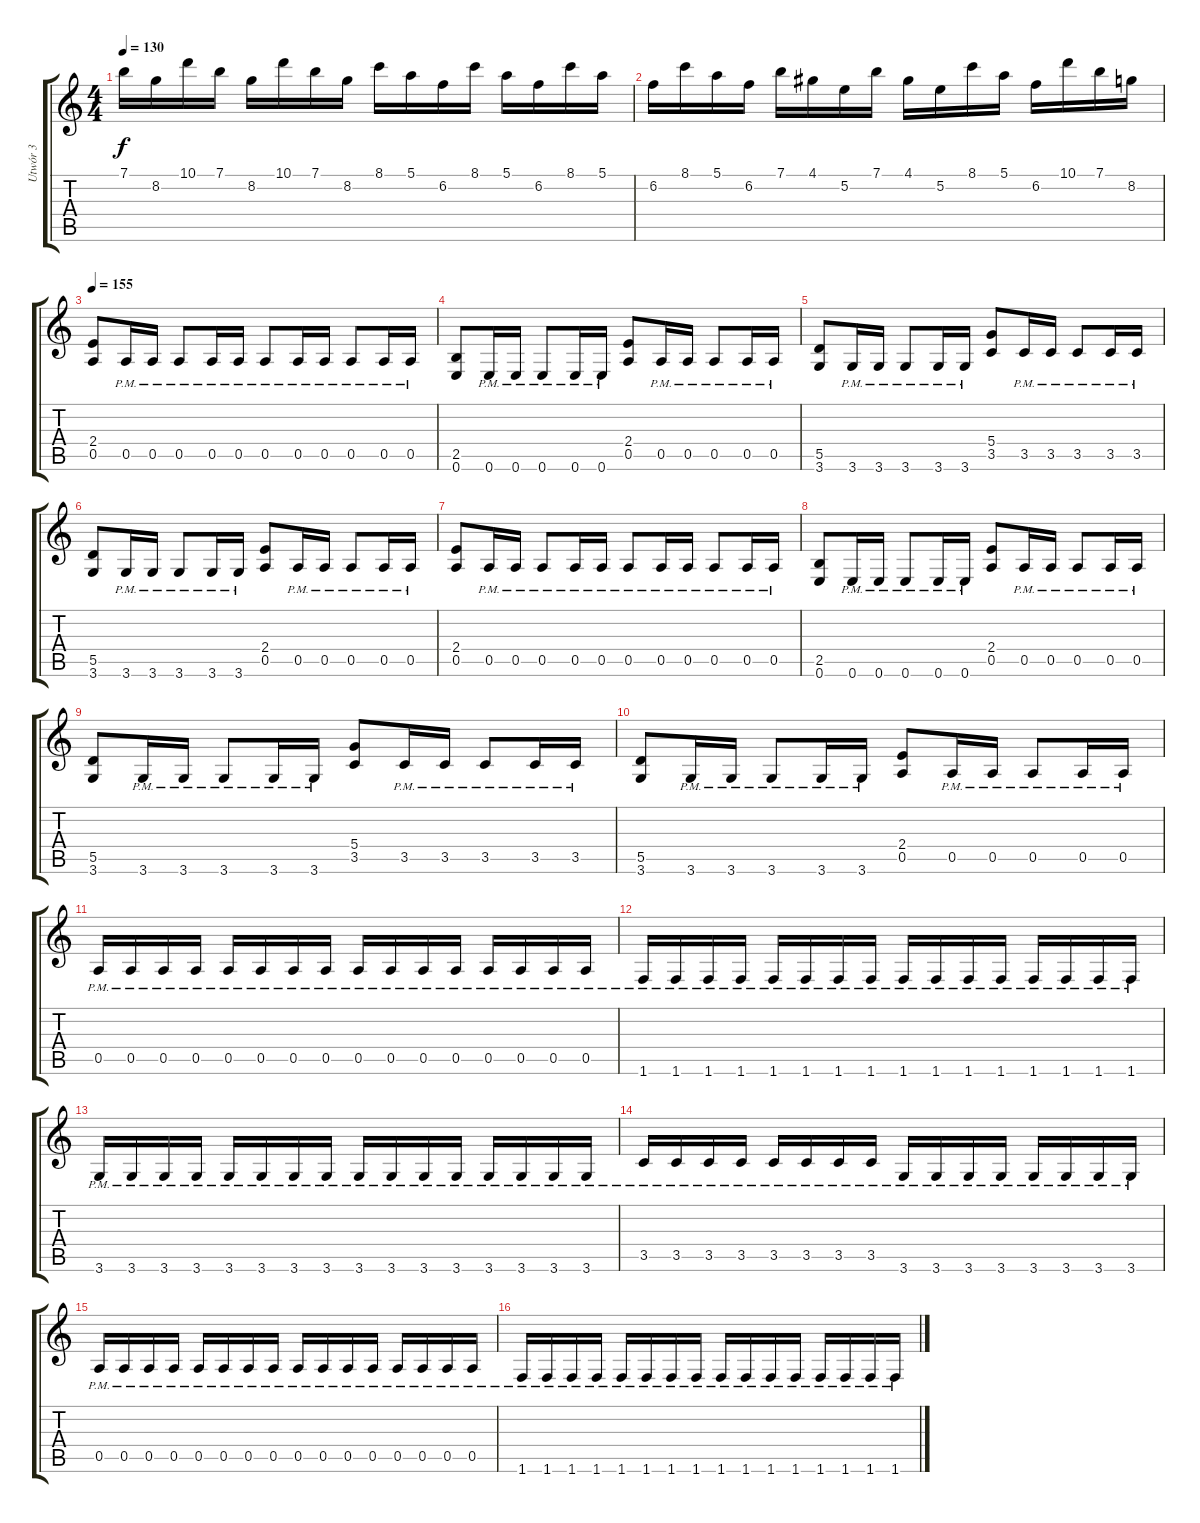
\track ("Utwór 3" "Utwór 3") {instrument distortionguitar}
\staff {score tabs}
\tuning (E4 B3 G3 D3 A2 E2) {hide}
\ts (4 4)
\tempo 130
\clef g2
\ks c
7.1.16{dy f} 8.2.16 10.1.16 7.1.16 8.2.16 10.1.16 7.1.16 8.2.16 8.1.16 5.1.16 6.2.16 8.1.16 5.1.16 6.2.16 8.1.16 5.1.16 |
6.2.16 8.1.16 5.1.16 6.2.16 7.1.16 4.1.16 5.2.16 7.1.16 4.1.16 5.2.16 8.1.16 5.1.16 6.2.16 10.1.16 7.1.16 8.2.16 |
\tempo 155
(2.4 0.5).8 0.5{pm}.16 0.5{pm}.16 0.5{pm}.8 0.5{pm}.16 0.5{pm}.16 0.5{pm}.8 0.5{pm}.16 0.5{pm}.16 0.5{pm}.8 0.5{pm}.16 0.5{pm}.16 |
(2.5 0.6).8 0.6{pm}.16 0.6{pm}.16 0.6{pm}.8 0.6{pm}.16 0.6{pm}.16 (2.4 0.5).8 0.5{pm}.16 0.5{pm}.16 0.5{pm}.8 0.5{pm}.16 0.5{pm}.16 |
(5.5 3.6).8 3.6{pm}.16 3.6{pm}.16 3.6{pm}.8 3.6{pm}.16 3.6{pm}.16 (5.4 3.5).8 3.5{pm}.16 3.5{pm}.16 3.5{pm}.8 3.5{pm}.16 3.5{pm}.16 |
(5.5 3.6).8 3.6{pm}.16 3.6{pm}.16 3.6{pm}.8 3.6{pm}.16 3.6{pm}.16 (2.4 0.5).8 0.5{pm}.16 0.5{pm}.16 0.5{pm}.8 0.5{pm}.16 0.5{pm}.16 |
(2.4 0.5).8 0.5{pm}.16 0.5{pm}.16 0.5{pm}.8 0.5{pm}.16 0.5{pm}.16 0.5{pm}.8 0.5{pm}.16 0.5{pm}.16 0.5{pm}.8 0.5{pm}.16 0.5{pm}.16 |
(2.5 0.6).8 0.6{pm}.16 0.6{pm}.16 0.6{pm}.8 0.6{pm}.16 0.6{pm}.16 (2.4 0.5).8 0.5{pm}.16 0.5{pm}.16 0.5{pm}.8 0.5{pm}.16 0.5{pm}.16 |
(5.5 3.6).8 3.6{pm}.16 3.6{pm}.16 3.6{pm}.8 3.6{pm}.16 3.6{pm}.16 (5.4 3.5).8 3.5{pm}.16 3.5{pm}.16 3.5{pm}.8 3.5{pm}.16 3.5{pm}.16 |
(5.5 3.6).8 3.6{pm}.16 3.6{pm}.16 3.6{pm}.8 3.6{pm}.16 3.6{pm}.16 (2.4 0.5).8 0.5{pm}.16 0.5{pm}.16 0.5{pm}.8 0.5{pm}.16 0.5{pm}.16 |
0.5{pm}.16 0.5{pm}.16 0.5{pm}.16 0.5{pm}.16 0.5{pm}.16 0.5{pm}.16 0.5{pm}.16 0.5{pm}.16 0.5{pm}.16 0.5{pm}.16 0.5{pm}.16 0.5{pm}.16 0.5{pm}.16 0.5{pm}.16 0.5{pm}.16 0.5{pm}.16 |
1.6{pm}.16 1.6{pm}.16 1.6{pm}.16 1.6{pm}.16 1.6{pm}.16 1.6{pm}.16 1.6{pm}.16 1.6{pm}.16 1.6{pm}.16 1.6{pm}.16 1.6{pm}.16 1.6{pm}.16 1.6{pm}.16 1.6{pm}.16 1.6{pm}.16 1.6{pm}.16 |
3.6{pm}.16 3.6{pm}.16 3.6{pm}.16 3.6{pm}.16 3.6{pm}.16 3.6{pm}.16 3.6{pm}.16 3.6{pm}.16 3.6{pm}.16 3.6{pm}.16 3.6{pm}.16 3.6{pm}.16 3.6{pm}.16 3.6{pm}.16 3.6{pm}.16 3.6{pm}.16 |
3.5{pm}.16 3.5{pm}.16 3.5{pm}.16 3.5{pm}.16 3.5{pm}.16 3.5{pm}.16 3.5{pm}.16 3.5{pm}.16 3.6{pm}.16 3.6{pm}.16 3.6{pm}.16 3.6{pm}.16 3.6{pm}.16 3.6{pm}.16 3.6{pm}.16 3.6{pm}.16 |
0.5{pm}.16 0.5{pm}.16 0.5{pm}.16 0.5{pm}.16 0.5{pm}.16 0.5{pm}.16 0.5{pm}.16 0.5{pm}.16 0.5{pm}.16 0.5{pm}.16 0.5{pm}.16 0.5{pm}.16 0.5{pm}.16 0.5{pm}.16 0.5{pm}.16 0.5{pm}.16 |
1.6{pm}.16 1.6{pm}.16 1.6{pm}.16 1.6{pm}.16 1.6{pm}.16 1.6{pm}.16 1.6{pm}.16 1.6{pm}.16 1.6{pm}.16 1.6{pm}.16 1.6{pm}.16 1.6{pm}.16 1.6{pm}.16 1.6{pm}.16 1.6{pm}.16 1.6{pm}.16
